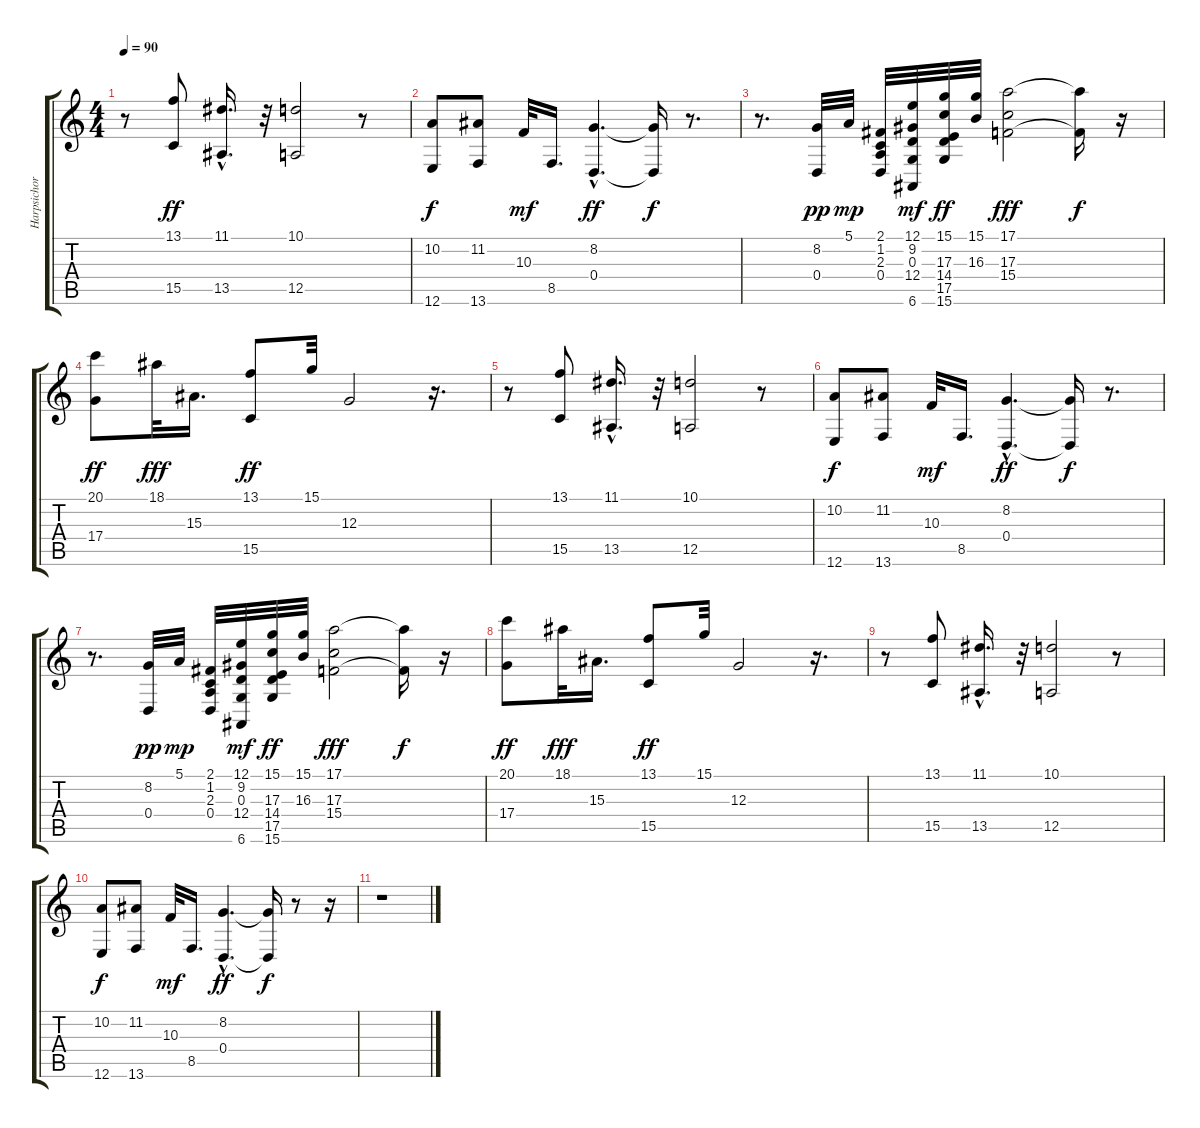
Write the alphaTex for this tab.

\track ("Harpsichord" "Harpsichor") {instrument harpsichord}
\staff {score tabs}
\tuning (E4 B3 G3 D3 A2 E2) {hide}
\ts (4 4)
\tempo 90
\clef g2
\ks c
r.8{dy ff} (13.1 15.5).8 (11.1{hac} 13.5{hac}).16{d} r.32 (10.1 12.5).2 r.8 |
(10.2 12.6).8{dy f} (11.2 13.6).8 10.3.32{dy mf} 8.5.16{d} (8.2{hac} 0.4{hac}).4{d dy ff} (8.2{t} 0.4{t}).16{dy f} r.8{d} |
r.8{d} (8.2 0.4).32{dy pp} 5.1.32{dy mp} (2.1 1.2 2.3 0.4).32 (12.1 9.2 0.3 12.4 6.6).32{dy mf} (15.1 17.3 14.4 17.5 15.6).32{dy ff} (15.1 16.3).32 (17.1 17.3 15.4).2{dy fff} (17.1{t} 15.4{t}).16{dy f} r.16 |
(20.1 17.4).8{dy ff} 18.1.32{dy fff} 15.3.16{d} (13.1 15.5).8{dy ff} 15.1.32 12.3.2 r.16{d} |
r.8 (13.1 15.5).8 (11.1{hac} 13.5{hac}).16{d} r.32 (10.1 12.5).2 r.8 |
(10.2 12.6).8{dy f} (11.2 13.6).8 10.3.32{dy mf} 8.5.16{d} (8.2{hac} 0.4{hac}).4{d dy ff} (8.2{t} 0.4{t}).16{dy f} r.8{d} |
r.8{d} (8.2 0.4).32{dy pp volume 11} 5.1.32{dy mp volume 11} (2.1 1.2 2.3 0.4).32 (12.1 9.2 0.3 12.4 6.6).32{dy mf} (15.1 17.3 14.4 17.5 15.6).32{dy ff} (15.1 16.3).32 (17.1 17.3 15.4).2{dy fff volume 10} (17.1{t} 15.4{t}).16{dy f} r.16 |
(20.1 17.4).8{dy ff volume 9} 18.1.32{dy fff volume 9} 15.3.16{d} (13.1 15.5).8{dy ff volume 9} 15.1.32{volume 8} 12.3.2 r.16{d} |
r.8 (13.1 15.5).8{volume 7} (11.1{hac} 13.5{hac}).16{d volume 7} r.32 (10.1 12.5).2{volume 6} r.8 |
(10.2 12.6).8{dy f volume 5} (11.2 13.6).8{volume 5} 10.3.32{dy mf volume 5} 8.5.16{d} (8.2{hac} 0.4{hac}).4{d dy ff volume 5} (8.2{t} 0.4{t}).16{dy f} r.8 r.16 |
r.1
